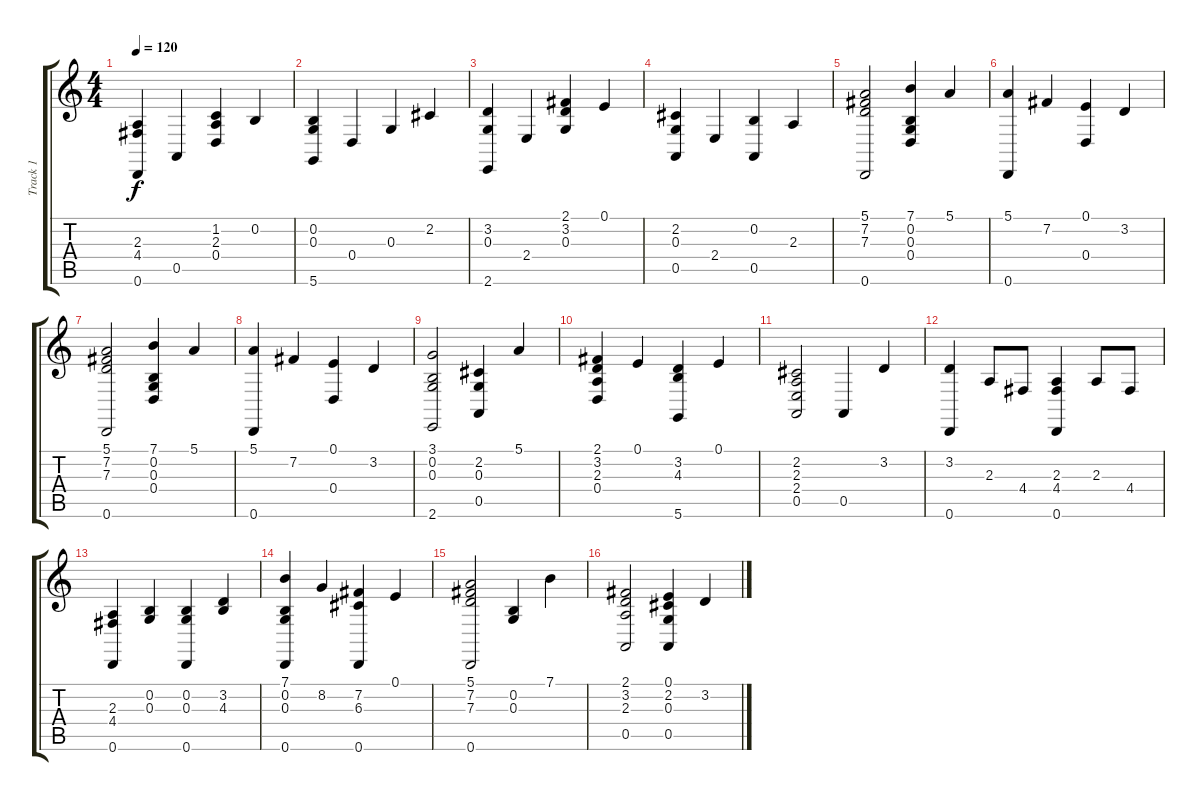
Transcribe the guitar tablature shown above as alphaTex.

\track ("Track 1" "Track 1") {instrument acousticgrandpiano}
\staff {score tabs}
\tuning (E4 B3 G3 D3 A2 D2) {hide}
\ts (4 4)
\tempo 120
\clef g2
\ks c
(2.3 4.4 0.6).4{dy f} 0.5.4 (1.2 2.3 0.4).4 0.2.4 |
(0.2 0.3 5.6).4 0.4.4 0.3.4 2.2.4 |
(3.2 0.3 2.6).4 2.4.4 (2.1 3.2 0.3).4 0.1.4 |
(2.2 0.3 0.5).4 2.4.4 (0.2 0.5).4 2.3.4 |
(5.1 7.2 7.3 0.6).2 (7.1 0.2 0.3 0.4).4 5.1.4 |
(5.1 0.6).4 7.2.4 (0.1 0.4).4 3.2.4 |
(5.1 7.2 7.3 0.6).2 (7.1 0.2 0.3 0.4).4 5.1.4 |
(5.1 0.6).4 7.2.4 (0.1 0.4).4 3.2.4 |
(3.1 0.2 0.3 2.6).2 (2.2 0.3 0.5).4 5.1.4 |
(2.1 3.2 2.3 0.4).4 0.1.4 (3.2 4.3 5.6).4 0.1.4 |
(2.2 2.3 2.4 0.5).2 0.5.4 3.2.4 |
(3.2 0.6).4 2.3.8 4.4.8 (2.3 4.4 0.6).4 2.3.8 4.4.8 |
(2.3 4.4 0.6).4 (0.2 0.3).4 (0.2 0.3 0.6).4 (3.2 4.3).4 |
(7.1 0.2 0.3 0.6).4 8.2.4 (7.2 6.3 0.6).4 0.1.4 |
(5.1 7.2 7.3 0.6).2 (0.2 0.3).4 7.1.4 |
(2.1 3.2 2.3 0.5).2 (0.1 2.2 0.3 0.5).4 3.2.4
